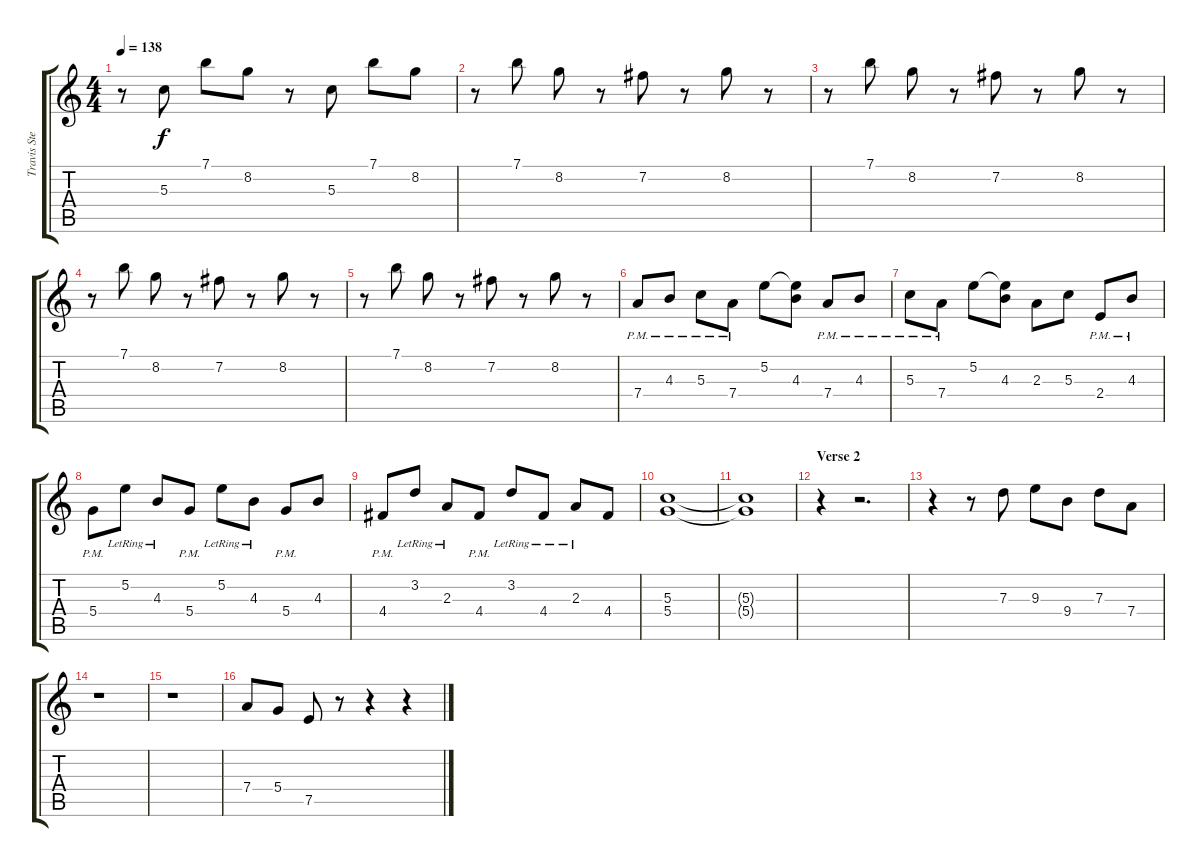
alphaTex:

\track ("Travis Stever" "Travis Ste") {instrument overdrivenguitar}
\staff {score tabs}
\tuning (E4 B3 G3 D3 A2 E2) {hide}
\ts (4 4)
\tempo 138
\clef g2
\ks c
r.8{dy f} 5.3.8 7.1.8 8.2.8 r.8 5.3.8 7.1.8 8.2.8 |
r.8 7.1.8 8.2.8 r.8 7.2.8 r.8 8.2.8 r.8 |
r.8 7.1.8 8.2.8 r.8 7.2.8 r.8 8.2.8 r.8 |
r.8 7.1.8 8.2.8 r.8 7.2.8 r.8 8.2.8 r.8 |
r.8 7.1.8 8.2.8 r.8 7.2.8 r.8 8.2.8 r.8 |
7.4{pm}.8 4.3{pm}.8 5.3{pm}.8 7.4{pm}.8 5.2.8 (5.2{t} 4.3).8 7.4{pm}.8 4.3{pm}.8 |
5.3{pm}.8 7.4{pm}.8 5.2.8 (5.2{t} 4.3).8 2.3.8 5.3.8 2.4{pm}.8 4.3{pm}.8 |
5.4{pm}.8 5.2{lr}.8 4.3{lr}.8 5.4{pm}.8 5.2{lr}.8 4.3{lr}.8 5.4{pm}.8 4.3.8 |
4.4{pm}.8 3.2{lr}.8 2.3{lr}.8 4.4{pm}.8 3.2{lr}.8 4.4{lr}.8 2.3{lr}.8 4.4.8 |
(5.3 5.4).1 |
(5.3{t} 5.4{t}).1 |
\section ("" "Verse 2")
r.4 r.2{d} |
r.4 r.8 7.3.8 9.3.8 9.4.8 7.3.8 7.4.8 |
r.1 |
r.1 |
7.4.8 5.4.8 7.5.8 r.8 r.4 r.4
